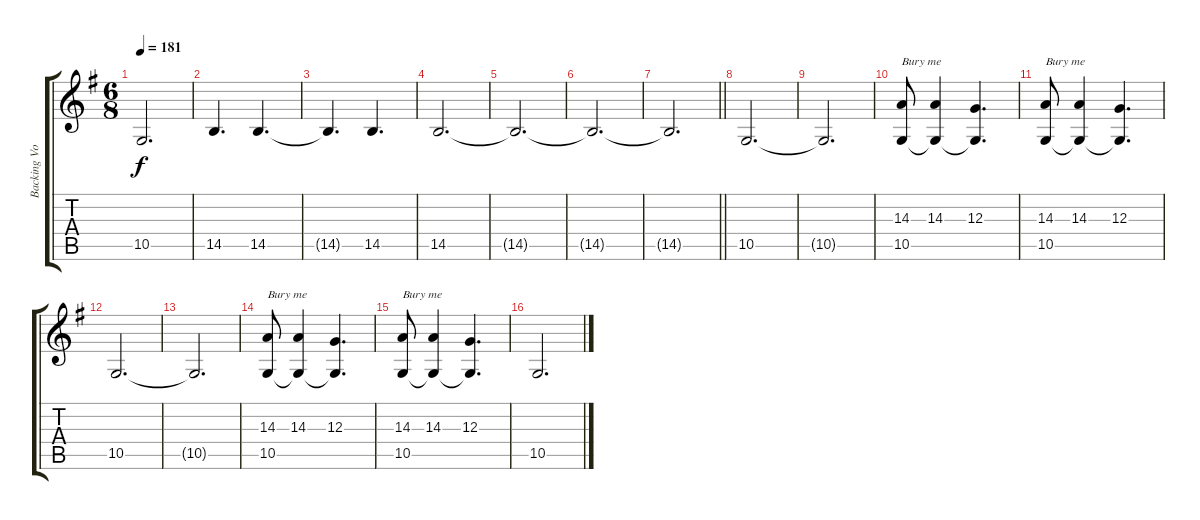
\track ("Backing Vocals" "Backing Vo") {instrument clarinet}
\staff {score tabs}
\tuning (E4 B3 G3 D3 A2 E2) {hide}
\ts (6 8)
\tempo 181
\clef g2
\ks eminor
10.5.2{d dy f} |
14.5.4{d} 14.5.4{d} |
14.5{t}.4{d} 14.5.4{d} |
14.5.2{d} |
14.5{t}.2{d} |
14.5{t}.2{d} |
\barLineRight lightlight
14.5{t}.2{d} |
10.5.2{d} |
10.5{t}.2{d} |
(14.3 10.5).8{txt "Bury me"} (14.3 10.5{t}).4 (12.3 10.5{t}).4{d} |
(14.3 10.5).8{txt "Bury me"} (14.3 10.5{t}).4 (12.3 10.5{t}).4{d} |
10.5.2{d} |
10.5{t}.2{d} |
(14.3 10.5).8{txt "Bury me"} (14.3 10.5{t}).4 (12.3 10.5{t}).4{d} |
(14.3 10.5).8{txt "Bury me"} (14.3 10.5{t}).4 (12.3 10.5{t}).4{d} |
10.5.2{d}
